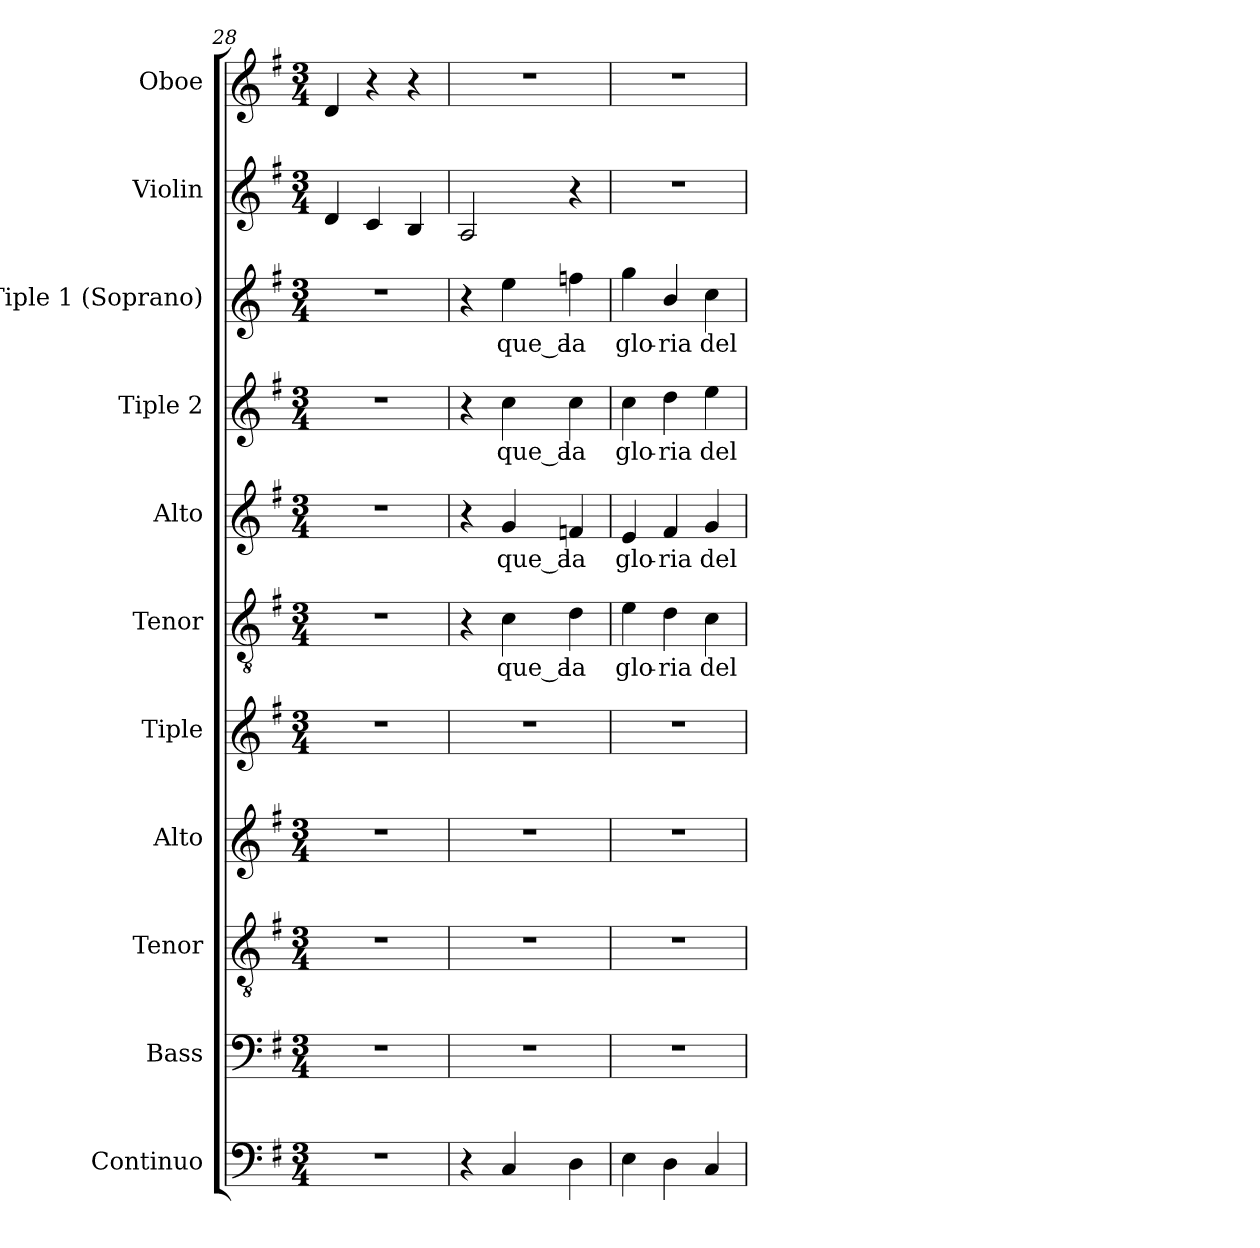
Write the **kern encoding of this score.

**kern	**kern	**kern	**kern	**kern	**kern	**text	**kern	**text	**kern	**text	**kern	**text	**kern	**kern
*part11	*part10	*part9	*part8	*part7	*part6	*part6	*part5	*part5	*part4	*part4	*part3	*part3	*part2	*part1
*staff11	*staff10	*staff9	*staff8	*staff7	*staff6	*staff6	*staff5	*staff5	*staff4	*staff4	*staff3	*staff3	*staff2	*staff1
*I"Continuo	*I"Bass	*I"Tenor	*I"Alto	*I"Tiple	*I"Tenor	*	*I"Alto	*	*I"Tiple 2	*	*I"Tiple 1 (Soprano)	*	*I"Violin	*I"Oboe
*I'Cont.	*I'B.	*I'T.	*I'A.	*	*I'T.	*	*I'A.	*	*	*	*I'S1.	*	*I'Vln.	*I'Ob.
*clefF4	*clefF4	*clefGv2	*clefG2	*clefG2	*clefGv2	*	*clefG2	*	*clefG2	*	*clefG2	*	*clefG2	*clefG2
*	*	*ITrd7c12	*	*	*ITrd7c12	*	*	*	*	*	*	*	*	*
*k[f#]	*k[f#]	*k[f#]	*k[f#]	*k[f#]	*k[f#]	*	*k[f#]	*	*k[f#]	*	*k[f#]	*	*k[f#]	*k[f#]
*G:	*G:	*G:	*G:	*G:	*G:	*	*G:	*	*G:	*	*G:	*	*G:	*G:
*M3/4	*M3/4	*M3/4	*M3/4	*M3/4	*M3/4	*	*M3/4	*	*M3/4	*	*M3/4	*	*M3/4	*M3/4
=28	=28	=28	=28	=28	=28	=28	=28	=28	=28	=28	=28	=28	=28	=28
!LO:N:vis=1	!LO:N:vis=1	!LO:N:vis=1	!LO:N:vis=1	!LO:N:vis=1	!LO:N:vis=1	!	!LO:N:vis=1	!	!LO:N:vis=1	!	!LO:N:vis=1	!	!	!
2.r	2.r	2.r	2.r	2.r	2.r	.	2.r	.	2.r	.	2.r	.	4di/	4di/
.	.	.	.	.	.	.	.	.	.	.	.	.	4ci/	4r
.	.	.	.	.	.	.	.	.	.	.	.	.	4Bi/	4r
!!LO:PB:g=z
=29	=29	=29	=29	=29	=29	=29	=29	=29	=29	=29	=29	=29	=29	=29
!	!LO:N:vis=1	!LO:N:vis=1	!LO:N:vis=1	!LO:N:vis=1	!	!	!	!	!	!	!	!	!	!LO:N:vis=1
4r	2.r	2.r	2.r	2.r	4r	.	4r	.	4r	.	4r	.	2Ai/	2.r
!	!	!	!	!	!	!LO:LY:b:color=#000000	!	!	!	!	!	!	!	!
!	!	!	!	!	!	!	!	!LO:LY:b:color=#000000	!	!	!	!	!	!
!	!	!	!	!	!	!	!	!	!	!LO:LY:b:color=#000000	!	!	!	!
!	!	!	!	!	!	!	!	!	!	!	!	!LO:LY:b:color=#000000	!	!
4Ci/	.	.	.	.	4Ci\	que_a	4gi/	que_a	4cci\	que_a	4eei\	que_a	.	.
!	!	!	!	!	!	!LO:LY:b:color=#000000	!	!	!	!	!	!	!	!
!	!	!	!	!	!	!	!	!LO:LY:b:color=#000000	!	!	!	!	!	!
!	!	!	!	!	!	!	!	!	!	!LO:LY:b:color=#000000	!	!	!	!
!	!	!	!	!	!	!	!	!	!	!	!	!LO:LY:b:color=#000000	!	!
4Di\	.	.	.	.	4Di\	la	4fni/	la	4cci\	la	4ffni\	la	4r	.
=30	=30	=30	=30	=30	=30	=30	=30	=30	=30	=30	=30	=30	=30	=30
!	!LO:N:vis=1	!LO:N:vis=1	!LO:N:vis=1	!LO:N:vis=1	!	!	!	!	!	!	!	!	!	!
!	!	!	!	!	!	!LO:LY:b:color=#000000	!	!	!	!	!	!	!	!
!	!	!	!	!	!	!	!	!LO:LY:b:color=#000000	!	!	!	!	!	!
!	!	!	!	!	!	!	!	!	!	!LO:LY:b:color=#000000	!	!	!	!
!	!	!	!	!	!	!	!	!	!	!	!	!LO:LY:b:color=#000000	!LO:N:vis=1	!LO:N:vis=1
4Ei\	2.r	2.r	2.r	2.r	4Ei\	glo-	4ei/	glo-	4cci\	glo-	4ggi\	glo-	2.r	2.r
!	!	!	!	!	!	!LO:LY:b:color=#000000	!	!	!	!	!	!	!	!
!	!	!	!	!	!	!	!	!LO:LY:b:color=#000000	!	!	!	!	!	!
!	!	!	!	!	!	!	!	!	!	!LO:LY:b:color=#000000	!	!	!	!
!	!	!	!	!	!	!	!	!	!	!	!	!LO:LY:b:color=#000000	!	!
4Di\	.	.	.	.	4Di\	-ria	4f#i/	-ria	4ddi\	-ria	4bi/	-ria	.	.
!	!	!	!	!	!	!LO:LY:b:color=#000000	!	!	!	!	!	!	!	!
!	!	!	!	!	!	!	!	!LO:LY:b:color=#000000	!	!	!	!	!	!
!	!	!	!	!	!	!	!	!	!	!LO:LY:b:color=#000000	!	!	!	!
!	!	!	!	!	!	!	!	!	!	!	!	!LO:LY:b:color=#000000	!	!
4Ci/	.	.	.	.	4Ci\	del	4gi/	del	4eei\	del	4cci\	del	.	.
=	=	=	=	=	=	=	=	=	=	=	=	=	=	=
*-	*-	*-	*-	*-	*-	*-	*-	*-	*-	*-	*-	*-	*-	*-
